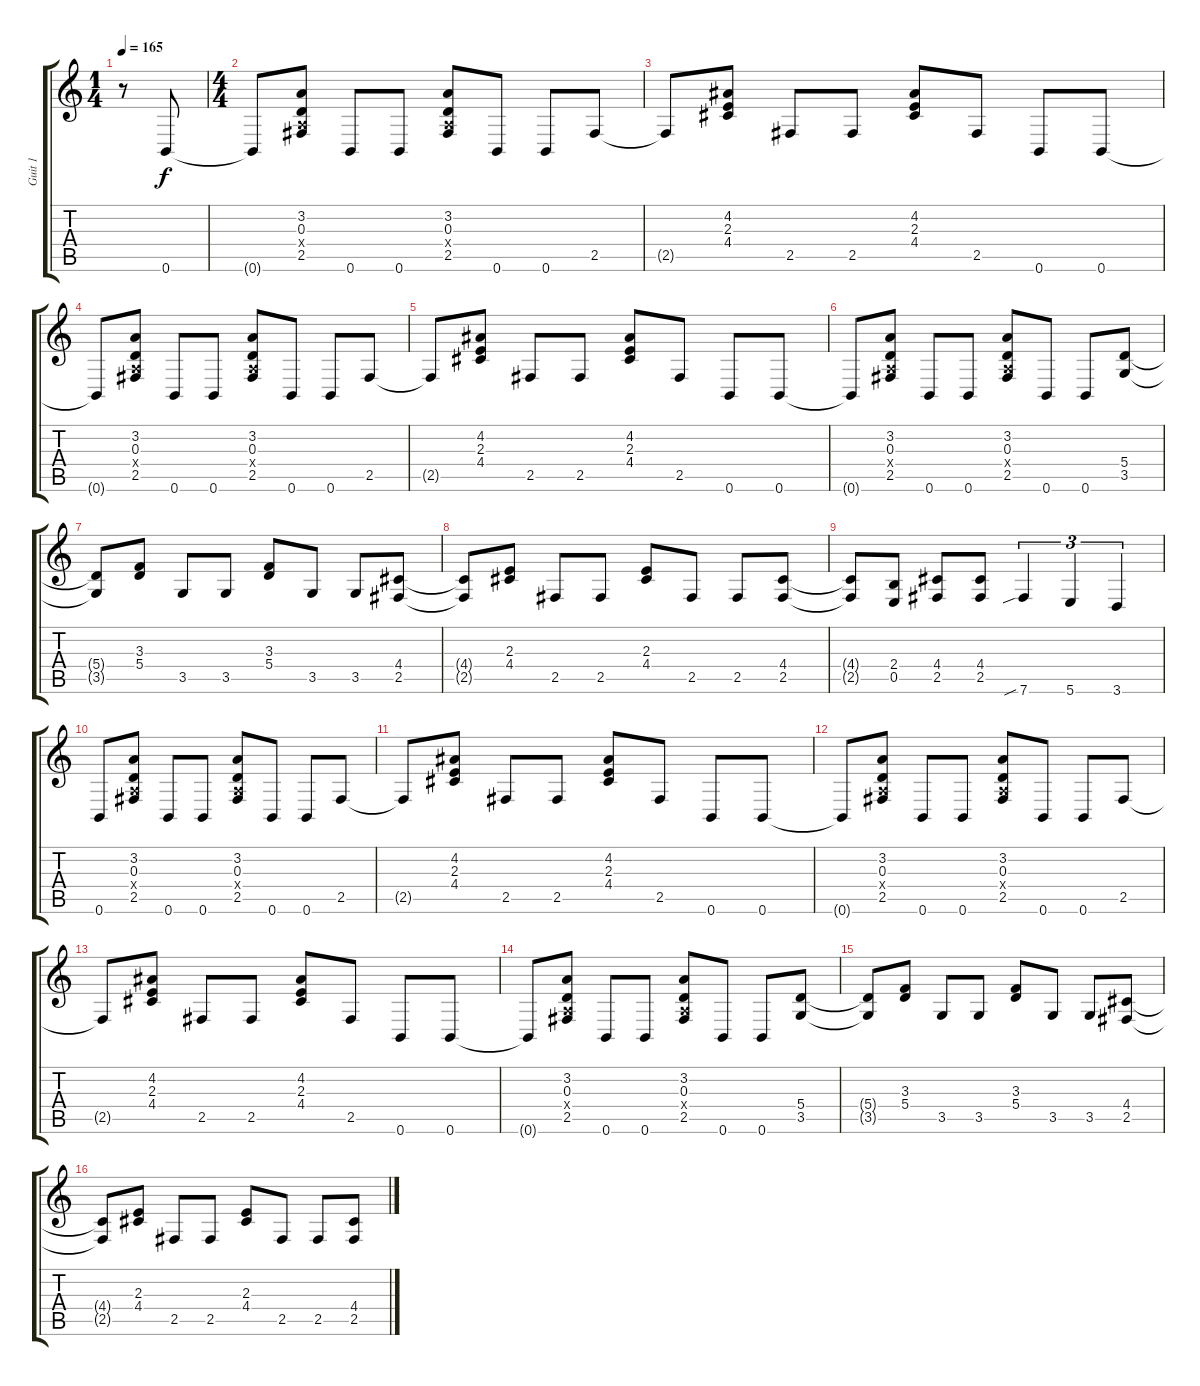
\track ("Guit 1" "Guit 1") {instrument distortionguitar}
\staff {score tabs}
\tuning (B3 Gb3 D3 A2 E2 B1) {hide}
\ts (1 4)
\tempo 165
\clef g2
\ks c
r.8{dy f instrument distortionguitar} 0.6.8 |
\ts (4 4)
0.6{t}.8 (3.2 0.3 0.4{x} 2.5).8 0.6.8 0.6.8 (3.2 0.3 0.4{x} 2.5).8 0.6.8 0.6.8 2.5.8 |
2.5{t}.8 (4.2 2.3 4.4).8 2.5.8 2.5.8 (4.2 2.3 4.4).8 2.5.8 0.6.8 0.6.8 |
0.6{t}.8 (3.2 0.3 0.4{x} 2.5).8 0.6.8 0.6.8 (3.2 0.3 0.4{x} 2.5).8 0.6.8 0.6.8 2.5.8 |
2.5{t}.8 (4.2 2.3 4.4).8 2.5.8 2.5.8 (4.2 2.3 4.4).8 2.5.8 0.6.8 0.6.8 |
0.6{t}.8 (3.2 0.3 0.4{x} 2.5).8 0.6.8 0.6.8 (3.2 0.3 0.4{x} 2.5).8 0.6.8 0.6.8 (5.4 3.5).8 |
(5.4{t} 3.5{t}).8 (3.3 5.4).8 3.5.8 3.5.8 (3.3 5.4).8 3.5.8 3.5.8 (4.4 2.5).8 |
(4.4{t} 2.5{t}).8 (2.3 4.4).8 2.5.8 2.5.8 (2.3 4.4).8 2.5.8 2.5.8 (4.4 2.5).8 |
(4.4{t} 2.5{t}).8 (2.4 0.5).8 (4.4 2.5).8 (4.4 2.5).8 7.6{sib}.4{tu (3 2)} 5.6.4{tu (3 2)} 3.6.4{tu (3 2)} |
0.6.8 (3.2 0.3 0.4{x} 2.5).8 0.6.8 0.6.8 (3.2 0.3 0.4{x} 2.5).8 0.6.8 0.6.8 2.5.8 |
2.5{t}.8 (4.2 2.3 4.4).8 2.5.8 2.5.8 (4.2 2.3 4.4).8 2.5.8 0.6.8 0.6.8 |
0.6{t}.8 (3.2 0.3 0.4{x} 2.5).8 0.6.8 0.6.8 (3.2 0.3 0.4{x} 2.5).8 0.6.8 0.6.8 2.5.8 |
2.5{t}.8 (4.2 2.3 4.4).8 2.5.8 2.5.8 (4.2 2.3 4.4).8 2.5.8 0.6.8 0.6.8 |
0.6{t}.8 (3.2 0.3 0.4{x} 2.5).8 0.6.8 0.6.8 (3.2 0.3 0.4{x} 2.5).8 0.6.8 0.6.8 (5.4 3.5).8 |
(5.4{t} 3.5{t}).8 (3.3 5.4).8 3.5.8 3.5.8 (3.3 5.4).8 3.5.8 3.5.8 (4.4 2.5).8 |
(4.4{t} 2.5{t}).8 (2.3 4.4).8 2.5.8 2.5.8 (2.3 4.4).8 2.5.8 2.5.8 (4.4 2.5).8
